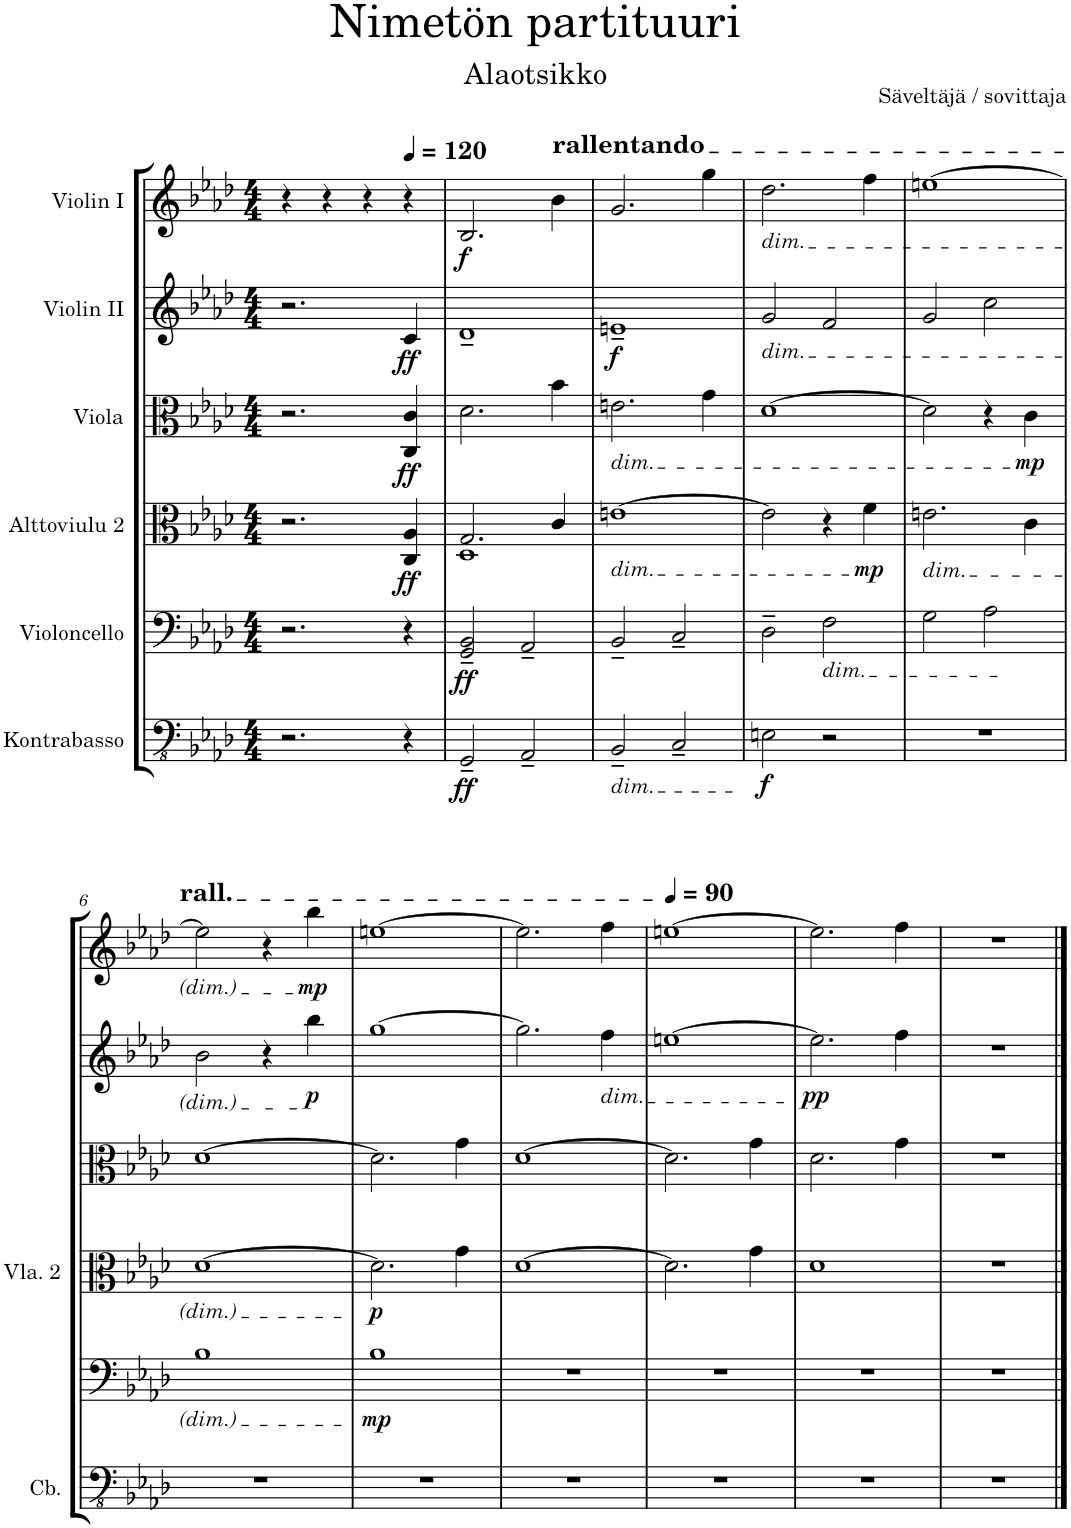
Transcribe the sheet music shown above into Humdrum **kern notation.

**kern	**dynam	**kern	**dynam	**kern	**dynam	**kern	**dynam	**kern	**dynam	**kern	**dynam
*part6	*part6	*part5	*part5	*part4	*part4	*part3	*part3	*part2	*part2	*part1	*part1
*staff6	*staff6	*staff5	*staff5	*staff4	*staff4	*staff3	*staff3	*staff2	*staff2	*staff1	*staff1
*I"Kontrabasso	*	*I"Violoncello	*	*I"Alttoviulu 2	*	*I"Viola	*	*I"Violin II	*	*I"Violin I	*
*	*	*I'Vc	*	*	*	*I'Vla	*	*I'Vln	*	*I'Vln	*
*clefFv4	*	*clefF4	*	*clefC3	*	*clefC3	*	*clefG2	*	*clefG2	*
*Trd7c12	*	*	*	*	*	*	*	*	*	*	*
*k[b-e-a-d-]	*	*k[b-e-a-d-]	*	*k[b-e-a-d-]	*	*k[b-e-a-d-]	*	*k[b-e-a-d-]	*	*k[b-e-a-d-]	*
*M4/4	*	*M4/4	*	*M4/4	*	*M4/4	*	*M4/4	*	*M4/4	*
=1	=1	=1	=1	=1	=1	=1	=1	=1	=1	=1	=1
2.r	.	2.r	.	2.r	.	2.r	.	2.r	.	4r	.
.	.	.	.	.	.	.	.	.	.	4r	.
.	.	.	.	.	.	.	.	.	.	4r	.
*	*	*	*	*	*	*	*	*	*	*MM120	*
!	!	!	!	!	!LO:DY:b	!	!LO:DY:b	!	!LO:DY:b	!	!
4r	.	4r	.	4C/ 4A-/	ff	4C/ 4c/	ff	4c/	ff	4r	.
=2	=2	=2	=2	=2	=2	=2	=2	=2	=2	=2	=2
*	*	*	*	*^	*	*	*	*	*	*	*
!	!LO:DY:b	!	!LO:DY:b	!	!	!	!	!	!	!	!	!LO:DY:b
2GGG~/	ff	2GG/~ 2BB-/~	ff	2.G/	1D-	.	2.d-\	.	1d-~	.	2.B-/	f
2AAA-~/	.	2AA-~/	.	.	.	.	.	.	.	.	.	.
!	!	!	!	!	!	!	!	!	!	!	!LO:TX:a:t=rallentando	!
.	.	.	.	4c/	.	.	4b-\	.	.	.	4b-\	.
*	*	*	*	*v	*v	*	*	*	*	*	*	*
=3	=3	=3	=3	=3	=3	=3	=3	=3	=3	=3	=3
!	!	!	!	!	!	!LO:TX:b:i:t=dim.	!	!	!	!	!
!	!	!	!	!LO:TX:b:i:t=dim.	!	!	!	!	!	!	!
!LO:TX:b:i:t=dim.	!	!	!	!	!	!	!	!	!	!	!
!	!	!	!	!	!	!	!	!	!LO:DY:b	!	!
2BBB-~/	.	2BB-~/	.	[1en	.	2.en\	.	1en~	f	2.g/	.
2CC~/	.	2C~/	.	.	.	.	.	.	.	.	.
.	.	.	.	.	.	4g\	.	.	.	4gg\	.
=4	=4	=4	=4	=4	=4	=4	=4	=4	=4	=4	=4
!	!	!	!	!	!	!	!	!	!	!LO:TX:b:i:t=dim.	!
!	!	!	!	!	!	!	!	!LO:TX:b:i:t=dim.	!	!	!
!	!LO:DY:b	!	!	!	!	!	!	!	!	!	!
2EEn\	f	2D-~\	.	2e\]	.	[1d-	.	2g/	.	2.dd-\	.
!	!	!LO:TX:b:i:t=dim.	!	!	!	!	!	!	!	!	!
2r	.	2F\	.	4r	.	.	.	2f/	.	.	.
!	!	!	!	!	!LO:DY:b	!	!	!	!	!	!
.	.	.	.	4f\	mp	.	.	.	.	4ff\	.
=5	=5	=5	=5	=5	=5	=5	=5	=5	=5	=5	=5
!	!	!	!	!LO:TX:b:i:t=dim.	!	!	!	!	!	!	!
1r	.	2G\	.	2.en\	.	2d-\]	.	2g/	.	[1een	.
.	.	2A-\	.	.	.	4r	.	2cc\	.	.	.
!	!	!	!	!	!	!	!LO:DY:b	!	!	!	!
.	.	.	.	4c\	.	4c\	mp	.	.	.	.
!!LO:LB:g=z
=6	=6	=6	=6	=6	=6	=6	=6	=6	=6	=6	=6
1r	.	1B-	.	[1d-	.	[1d-	.	2b-\	.	2ee\]	.
.	.	.	.	.	.	.	.	4r	.	4r	.
!	!	!	!	!	!	!	!	!	!LO:DY:b	!	!LO:DY:b
.	.	.	.	.	.	.	.	4bb-\	p	4bb-\	mp
=7	=7	=7	=7	=7	=7	=7	=7	=7	=7	=7	=7
!	!	!	!LO:DY:b	!	!LO:DY:b	!	!	!	!	!	!
1r	.	1B-	mp	2.d-\]	p	2.d-\]	.	[1gg	.	[1een	.
.	.	.	.	4g\	.	4g\	.	.	.	.	.
=8	=8	=8	=8	=8	=8	=8	=8	=8	=8	=8	=8
1r	.	1r	.	[1d-	.	[1d-	.	2.gg\]	.	2.ee\]	.
!	!	!	!	!	!	!	!	!LO:TX:b:i:t=dim.	!	!	!
.	.	.	.	.	.	.	.	4ff\	.	4ff\	.
=9	=9	=9	=9	=9	=9	=9	=9	=9	=9	=9	=9
*	*	*	*	*	*	*	*	*	*	*MM90	*
1r	.	1r	.	2.d-\]	.	2.d-\]	.	[1een	.	[1een	.
.	.	.	.	4g\	.	4g\	.	.	.	.	.
=10	=10	=10	=10	=10	=10	=10	=10	=10	=10	=10	=10
!	!	!	!	!	!	!	!	!	!LO:DY:b	!	!
1r	.	1r	.	1d-	.	2.d-\	.	2.ee\]	pp	2.ee\]	.
.	.	.	.	.	.	4g\	.	4ff\	.	4ff\	.
=11	=11	=11	=11	=11	=11	=11	=11	=11	=11	=11	=11
1r	.	1r	.	1r	.	1r	.	1r	.	1r	.
==	==	==	==	==	==	==	==	==	==	==	==
*-	*-	*-	*-	*-	*-	*-	*-	*-	*-	*-	*-
